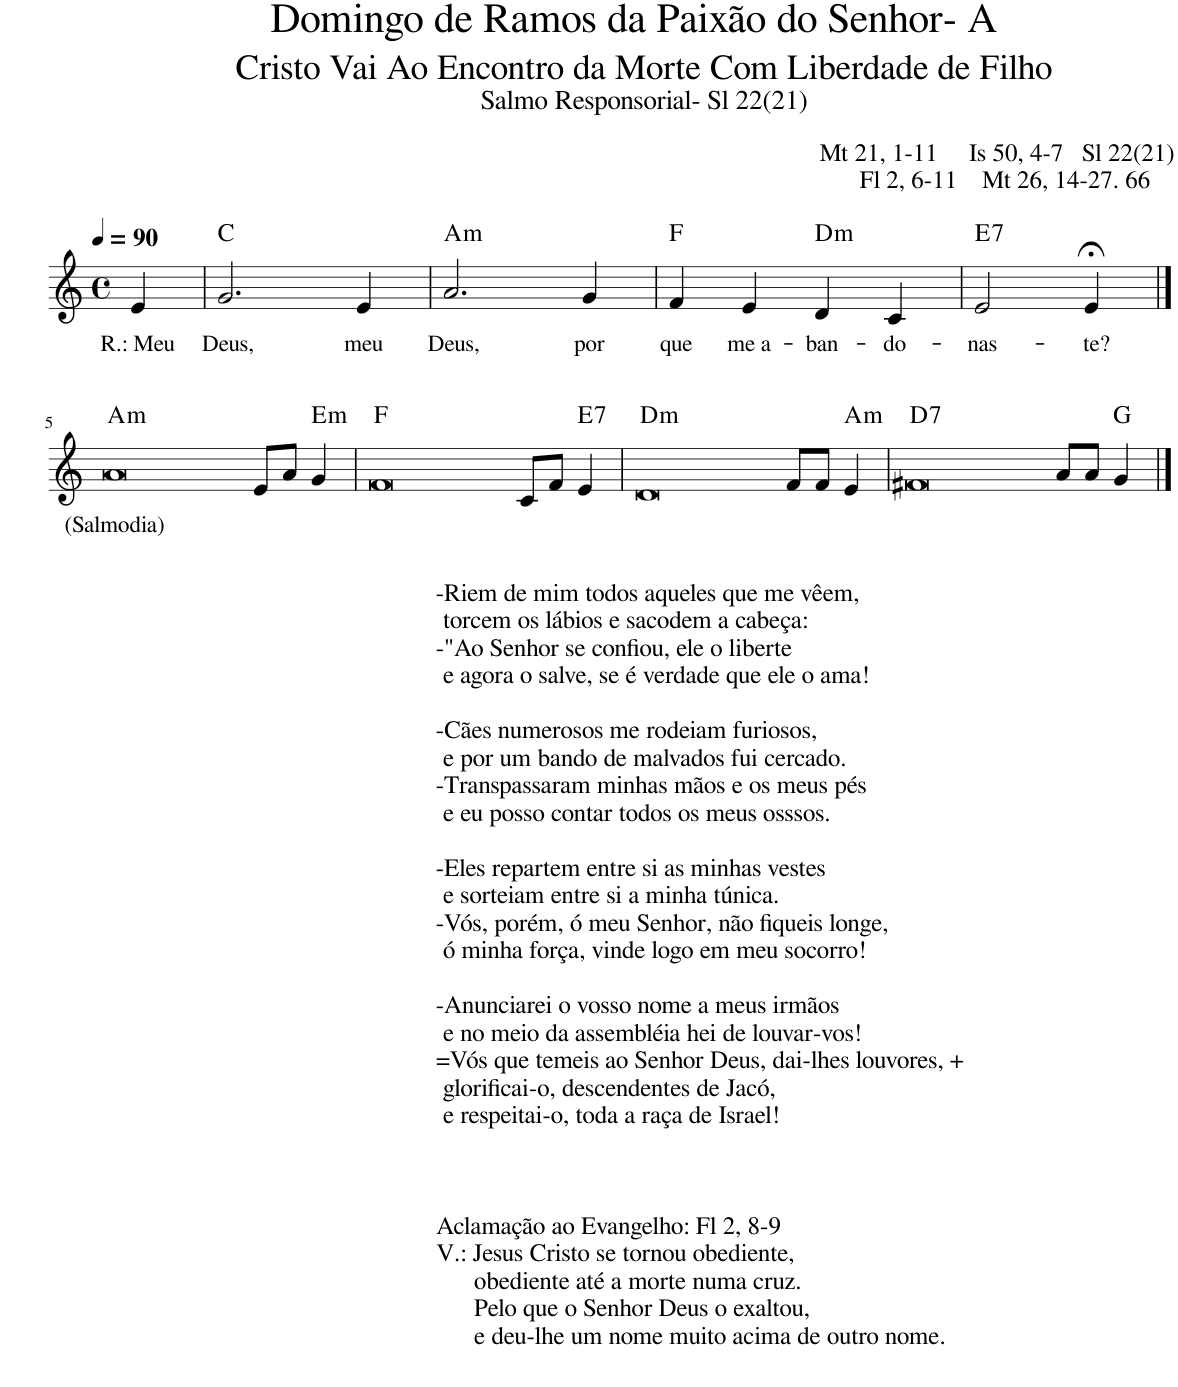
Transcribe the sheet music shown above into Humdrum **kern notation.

**kern	**text	**harte
*part1	*part1	*part1
*staff1	*staff1	*
*I"Voz	*	*
*I'Vo.	*	*
*clefG2	*	*
*k[]	*	*
*M4/4	*	*
*met(c)	*	*
*MM90	*	*
=	=	=
!	!LO:LY:b	!
4e/	R.: Meu	.
=1	=1	=1
!	!LO:LY:b	!
2.g/	Deus,	C:maj
!	!LO:LY:b	!
4e/	meu	.
=2	=2	=2
!	!LO:LY:b	!LO:H:kt=m
2.a/	Deus,	A:min
!	!LO:LY:b	!
4g/	por	.
=3	=3	=3
!	!LO:LY:b	!
4f/	que	F:maj
!	!LO:LY:b	!
4e/	me a-	.
!	!LO:LY:b	!LO:H:kt=m
4d/	-ban-	D:min
!	!LO:LY:b	!
4c/	-do-	.
=4	=4	=4
!	!LO:LY:b	!LO:H:kt=7
2e/	-nas-	E:7
!	!LO:LY:b	!
4e;</	-te?	.
!!LO:LB:g=z
==5	==5	==5
!LO:TX:b:t=-Riem de mim todos aqueles que me vêem,	!	!
!LO:TX:b:t=torcem os lábios e sacodem a cabeça&colon;	!	!
!LO:TX:b:t=-"Ao Senhor se confiou, ele o liberte	!	!
!LO:TX:b:t=e agora o salve, se é verdade que ele o ama!	!	!
!LO:TX:b:t=-Cães numerosos me rodeiam furiosos,	!	!
!LO:TX:b:t=e por um bando de malvados fui cercado.	!	!
!LO:TX:b:t=-Transpassaram minhas mãos e os meus pés	!	!
!LO:TX:b:t=e eu posso contar todos os meus osssos.	!	!
!LO:TX:b:t=-Eles repartem entre si as minhas vestes	!	!
!LO:TX:b:t=e sorteiam entre si a minha túnica.	!	!
!LO:TX:b:t=-Vós, porém, ó meu Senhor, não fiqueis longe,	!	!
!LO:TX:b:t=ó minha força, vinde logo em meu socorro!	!	!
!LO:TX:b:t=-Anunciarei o vosso nome a meus irmãos	!	!
!LO:TX:b:t=e no meio da assembléia hei de louvar-vos!	!	!
!LO:TX:b:t==Vós que temeis ao Senhor Deus, dai-lhes louvores, +	!	!
!LO:TX:b:t=glorificai-o, descendentes de Jacó,	!	!
!LO:TX:b:t=e respeitai-o, toda a raça de Israel!	!	!
!LO:TX:b:t=Aclamação ao Evangelho&colon; Fl 2, 8-9	!	!
!LO:TX:b:t=V.&colon; Jesus Cristo se tornou obediente,	!	!
!LO:TX:b:t=obediente até a morte numa cruz.	!	!
!LO:TX:b:t=Pelo que o Senhor Deus o exaltou,	!	!
!LO:TX:b:t=e deu-lhe um nome muito acima de outro nome.	!	!
!	!LO:LY:b	!LO:H:kt=m
[1a	(Salmodia)	A:min
1ryy	.	.
8e/L	.	.
8a/J	.	.
!	!	!LO:H:kt=m
4g/	.	E:min
=6	=6	=6
[1f	.	F:maj
1a]	.	.
8c/L	.	.
8f/J	.	.
!	!	!LO:H:kt=7
4e/	.	E:7
=7	=7	=7
!	!	!LO:H:kt=m
[1d	.	D:min
1f]	.	.
8f/L	.	.
8f/J	.	.
!	!	!LO:H:kt=m
4e/	.	A:min
=8	=8	=8
!	!	!LO:H:kt=7
[1f#X	.	D:7
1d]	.	.
8a/L	.	.
8a/J	.	.
4g/	.	G:maj
==9	==9	==9
1f#]	.	.
=	=	=
*-	*-	*-
